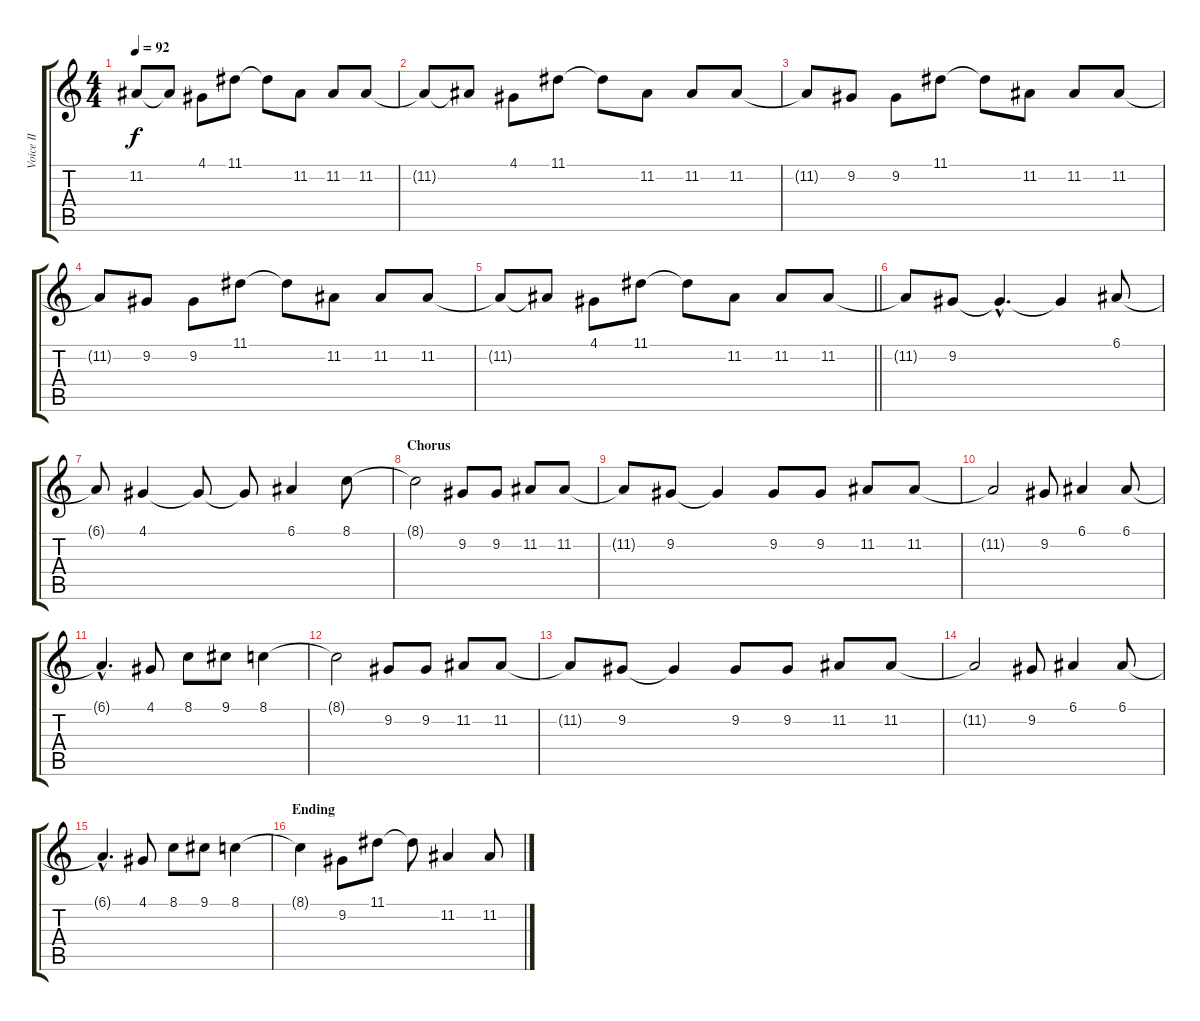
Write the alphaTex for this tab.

\track ("Voice II" "Voice II") {instrument brightacousticpiano}
\staff {score tabs}
\tuning (E4 B3 G3 D3 A2 E2) {hide}
\ts (4 4)
\tempo 92
\clef g2
\ks c
11.2{t}.8{dy f} 11.2{t}.8 4.1.8 11.1.8 11.1{t}.8 11.2.8 11.2.8 11.2.8 |
11.2{t}.8 11.2{t}.8 4.1.8 11.1.8 11.1{t}.8 11.2.8 11.2.8 11.2.8 |
11.2{t}.8 9.2.8 9.2.8 11.1.8 11.1{t}.8 11.2.8 11.2.8 11.2.8 |
11.2{t}.8 9.2.8 9.2.8 11.1.8 11.1{t}.8 11.2.8 11.2.8 11.2.8 |
\barLineRight lightlight
11.2{t}.8 11.2{t}.8 4.1.8 11.1.8 11.1{t}.8 11.2.8 11.2.8 11.2.8 |
11.2{t}.8 9.2.8 9.2{hac t}.4{d} 9.2{t}.4 6.1.8 |
6.1{t}.8 4.1.4 4.1{t}.8 4.1{t}.8 6.1.4 8.1.8 |
\section ("" "Chorus")
8.1{t}.2 9.2.8 9.2.8 11.2.8 11.2.8 |
11.2{t}.8 9.2.8 9.2{t}.4 9.2.8 9.2.8 11.2.8 11.2.8 |
11.2{t}.2 9.2.8 6.1.4 6.1.8 |
6.1{hac t}.4{d} 4.1.8 8.1.8 9.1.8 8.1.4 |
8.1{t}.2 9.2.8 9.2.8 11.2.8 11.2.8 |
11.2{t}.8 9.2.8 9.2{t}.4 9.2.8 9.2.8 11.2.8 11.2.8 |
11.2{t}.2 9.2.8 6.1.4 6.1.8 |
6.1{hac t}.4{d} 4.1.8 8.1.8 9.1.8 8.1.4 |
\section ("" "Ending")
8.1{t}.4 9.2.8 11.1.8 11.1{t}.8 11.2.4 11.2.8
